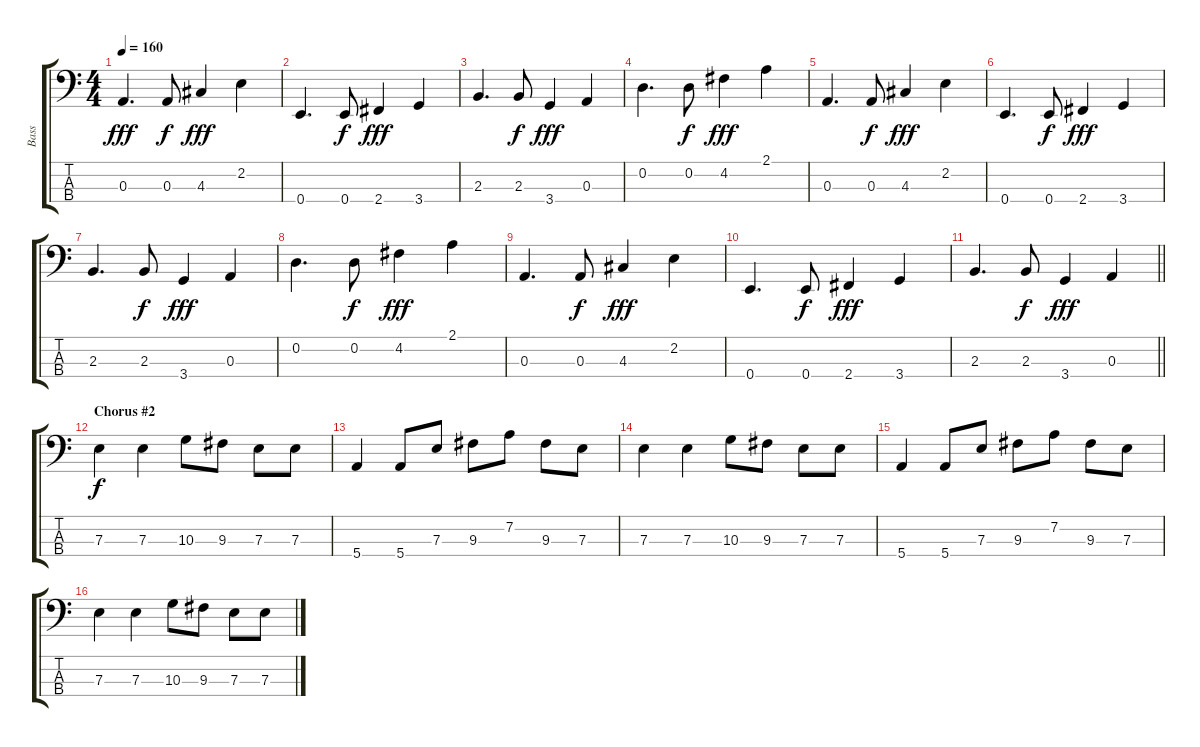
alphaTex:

\track ("Bass" "Bass") {instrument electricbasspick}
\staff {score tabs}
\tuning (G2 D2 A1 E1) {hide}
\ts (4 4)
\tempo 160
\clef f4
\ks c
0.3.4{d dy fff} 0.3.8{dy f} 4.3.4{dy fff} 2.2.4 |
0.4.4{d} 0.4.8{dy f} 2.4.4{dy fff} 3.4.4 |
2.3.4{d} 2.3.8{dy f} 3.4.4{dy fff} 0.3.4 |
0.2.4{d} 0.2.8{dy f} 4.2.4{dy fff} 2.1.4 |
0.3.4{d} 0.3.8{dy f} 4.3.4{dy fff} 2.2.4 |
0.4.4{d} 0.4.8{dy f} 2.4.4{dy fff} 3.4.4 |
2.3.4{d} 2.3.8{dy f} 3.4.4{dy fff} 0.3.4 |
0.2.4{d} 0.2.8{dy f} 4.2.4{dy fff} 2.1.4 |
0.3.4{d} 0.3.8{dy f} 4.3.4{dy fff} 2.2.4 |
0.4.4{d} 0.4.8{dy f} 2.4.4{dy fff} 3.4.4 |
\barLineRight lightlight
2.3.4{d} 2.3.8{dy f} 3.4.4{dy fff} 0.3.4 |
\section ("" "Chorus #2")
7.3.4{dy f} 7.3.4 10.3.8 9.3.8 7.3.8 7.3.8 |
5.4.4 5.4.8 7.3.8 9.3.8 7.2.8 9.3.8 7.3.8 |
7.3.4 7.3.4 10.3.8 9.3.8 7.3.8 7.3.8 |
5.4.4 5.4.8 7.3.8 9.3.8 7.2.8 9.3.8 7.3.8 |
7.3.4 7.3.4 10.3.8 9.3.8 7.3.8 7.3.8
